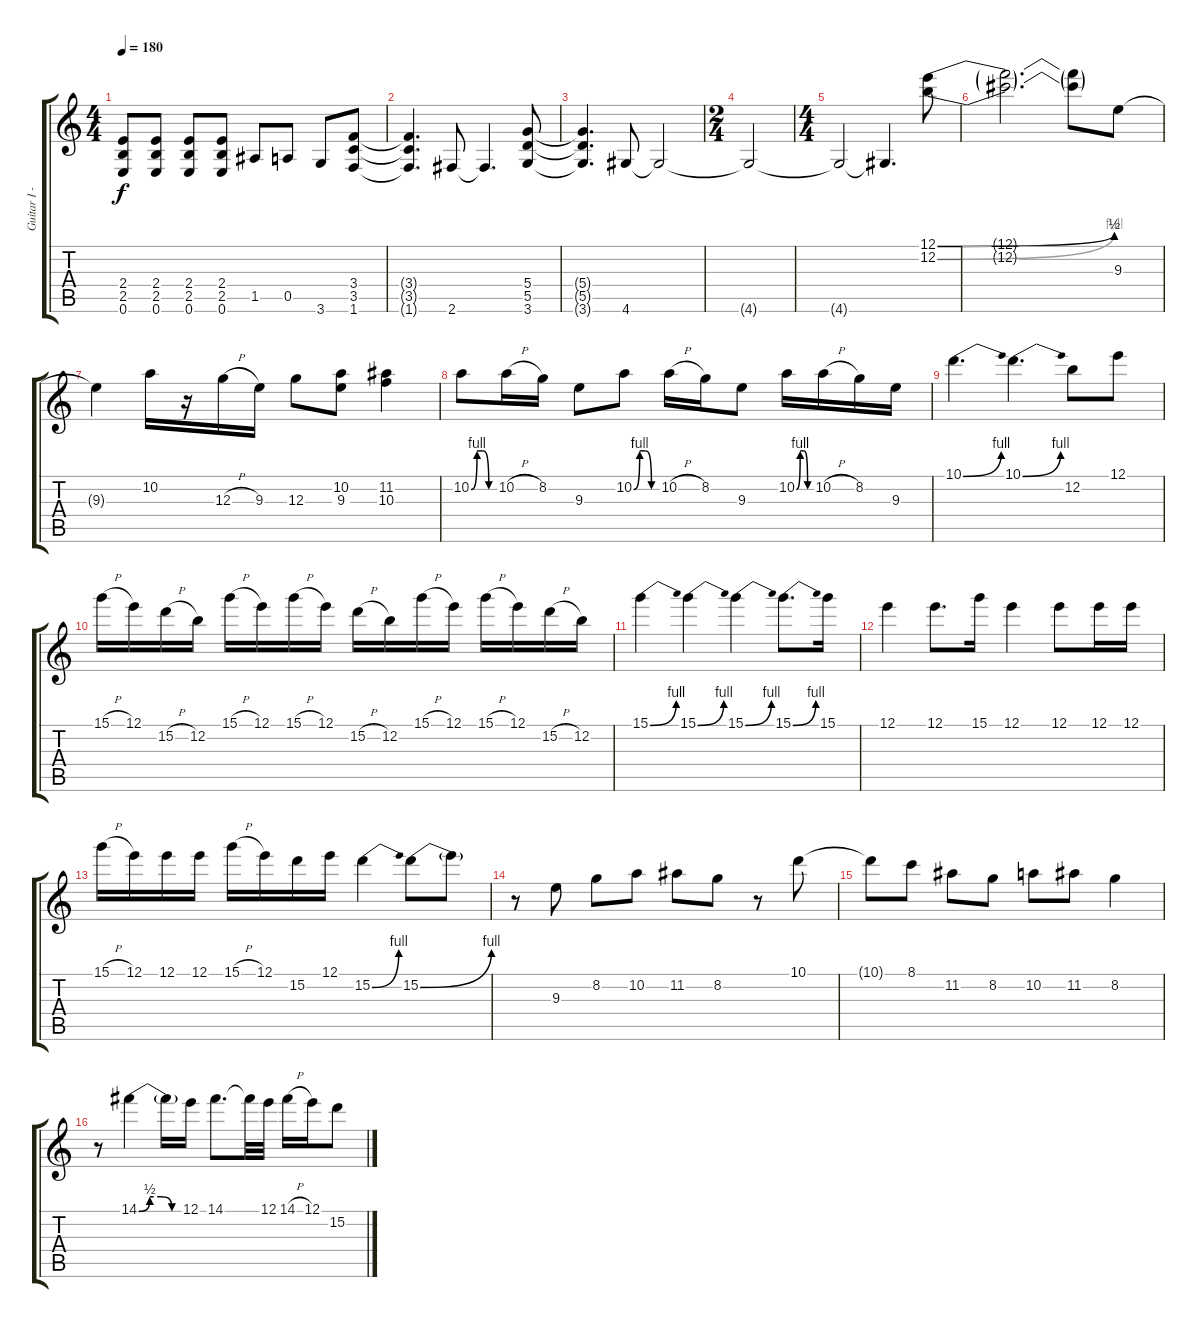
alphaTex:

\track ("Guitar I - James" "Guitar I -") {instrument distortionguitar}
\staff {score tabs}
\tuning (E4 B3 G3 D3 A2 E2) {hide}
\ts (4 4)
\tempo 180
\clef g2
\ks c
(2.4{t} 2.5{t} 0.6{t}).8{dy f} (2.4 2.5 0.6).8 (2.4 2.5 0.6).8 (2.4 2.5 0.6).8 1.5.8 0.5.8 3.6.8 (3.4 3.5 1.6).8 |
(3.4{t} 3.5{t} 1.6{t}).4{d} 2.6.8 2.6{t}.4{d} (5.4 5.5 3.6).8 |
(5.4{t} 5.5{t} 3.6{t}).4{d} 4.6.8 4.6{t}.2 |
\ts (2 4)
4.6{t}.2 |
\ts (4 4)
4.6{t}.2 4.6{t}.4{d} (12.1{be (bend 0 0 60 2)} 12.2{be (bend 0 0 60 4)}).8 |
(12.1{t} 12.2{t}).2{d} (12.1{t} 12.2{t}).8 9.3.8 |
9.3{t}.4 10.2.16 r.16 12.3{h}.16 9.3.16 12.3.8 (10.2 9.3).8 (11.2 10.3).4 |
10.2{be (custom 0 0 15 4 30 4 45 0 60 0)}.8 10.2{h}.16 8.2.16 9.3.8 10.2{be (custom 0 0 15 4 30 4 45 0 60 0)}.8 10.2{h}.16 8.2.16 9.3.8 10.2{be (custom 0 0 15 4 30 4 45 0 60 0)}.16 10.2{h}.16 8.2.16 9.3.16 |
10.1{be (bend 0 0 60 4)}.4{d} 10.1{be (bend 0 0 60 4)}.4{d} 12.2.8 12.1.8 |
15.1{h}.16 12.1.16 15.2{h}.16 12.2.16 15.1{h}.16 12.1.16 15.1{h}.16 12.1.16 15.2{h}.16 12.2.16 15.1{h}.16 12.1.16 15.1{h}.16 12.1.16 15.2{h}.16 12.2.16 |
15.1{be (bend 0 0 60 4)}.4 15.1{be (bend 0 0 60 4)}.4 15.1{be (bend 0 0 60 4)}.4 15.1{be (bend 0 0 60 4)}.8{d} 15.1.16 |
12.1.4 12.1.8{d} 15.1.16 12.1.4 12.1.8 12.1.16 12.1.16 |
15.1{h}.16 12.1.16 12.1.16 12.1.16 15.1{h}.16 12.1.16 15.2.16 12.1.16 15.2{be (bend 0 0 60 4)}.4 15.2{be (bend 0 0 60 4)}.8 15.2{t}.8 |
r.8 9.3.8 8.2.8 10.2.8 11.2.8 8.2.8 r.8 10.1.8 |
10.1{t}.8 8.1.8 11.2.8 8.2.8 10.2.8 11.2.8 8.2.4 |
r.8 14.1{be (custom 0 0 15 2 30 2 45 0 60 0)}.4 14.1{t}.16 12.1.16 14.1.8{d} 14.1{t}.32 12.1.32 14.1{h}.16 12.1.16 15.2.8
